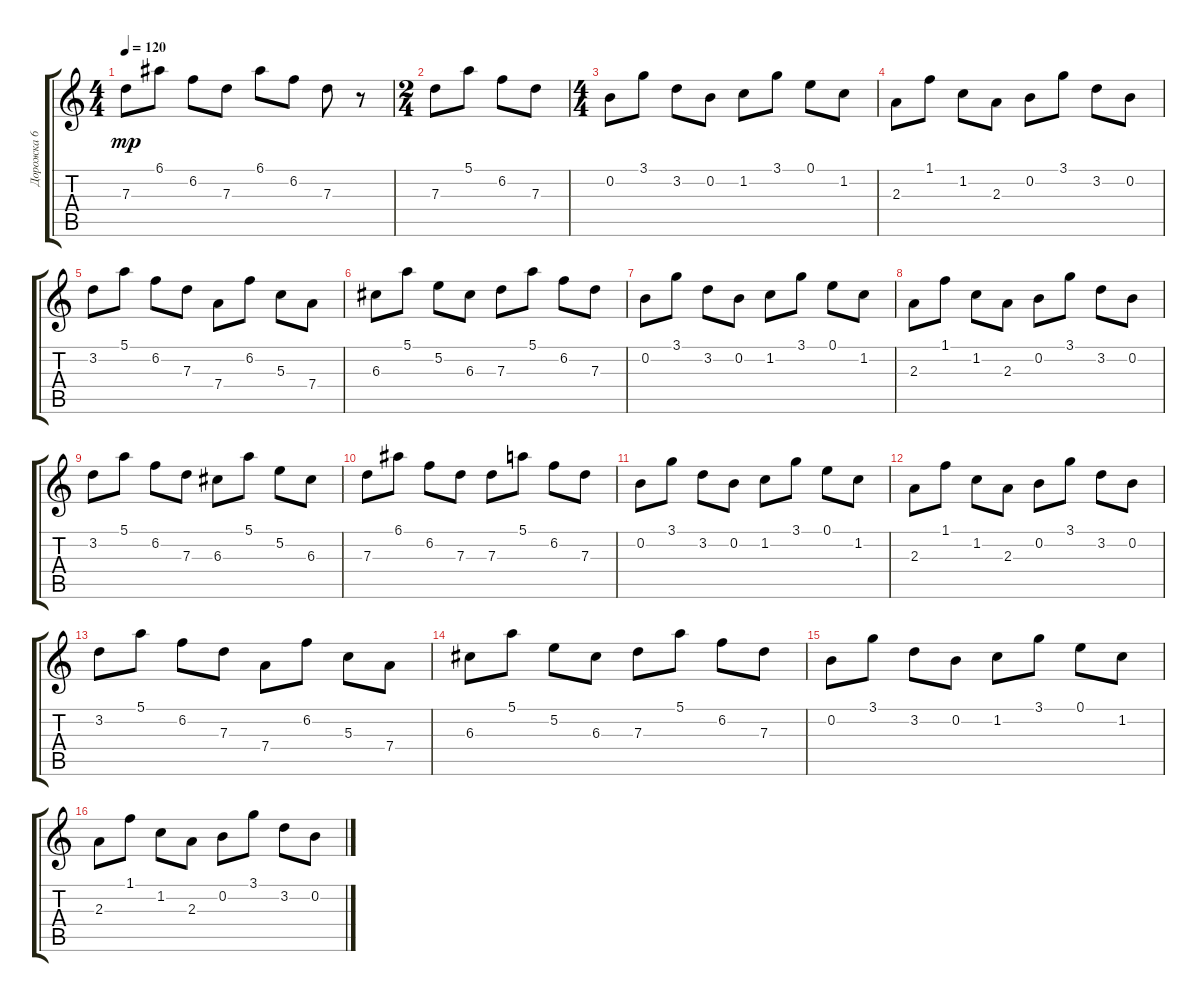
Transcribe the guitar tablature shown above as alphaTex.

\track ("Дорожка 6" "Дорожка 6") {instrument electricguitarclean}
\staff {score tabs}
\tuning (E4 B3 G3 D3 A2 E2) {hide}
\ts (4 4)
\tempo 120
\clef g2
\ks c
7.3.8{dy mp} 6.1.8 6.2.8 7.3.8 6.1.8 6.2.8 7.3.8 r.8 |
\ts (2 4)
7.3.8 5.1.8 6.2.8 7.3.8 |
\ts (4 4)
0.2.8 3.1.8 3.2.8 0.2.8 1.2.8 3.1.8 0.1.8 1.2.8 |
2.3.8 1.1.8 1.2.8 2.3.8 0.2.8 3.1.8 3.2.8 0.2.8 |
3.2.8 5.1.8 6.2.8 7.3.8 7.4.8 6.2.8 5.3.8 7.4.8 |
6.3.8 5.1.8 5.2.8 6.3.8 7.3.8 5.1.8 6.2.8 7.3.8 |
0.2.8 3.1.8 3.2.8 0.2.8 1.2.8 3.1.8 0.1.8 1.2.8 |
2.3.8 1.1.8 1.2.8 2.3.8 0.2.8 3.1.8 3.2.8 0.2.8 |
3.2.8 5.1.8 6.2.8 7.3.8 6.3.8 5.1.8 5.2.8 6.3.8 |
7.3.8 6.1.8 6.2.8 7.3.8 7.3.8 5.1.8 6.2.8 7.3.8 |
0.2.8 3.1.8 3.2.8 0.2.8 1.2.8 3.1.8 0.1.8 1.2.8 |
2.3.8 1.1.8 1.2.8 2.3.8 0.2.8 3.1.8 3.2.8 0.2.8 |
3.2.8 5.1.8 6.2.8 7.3.8 7.4.8 6.2.8 5.3.8 7.4.8 |
6.3.8 5.1.8 5.2.8 6.3.8 7.3.8 5.1.8 6.2.8 7.3.8 |
0.2.8 3.1.8 3.2.8 0.2.8 1.2.8 3.1.8 0.1.8 1.2.8 |
2.3.8 1.1.8 1.2.8 2.3.8 0.2.8 3.1.8 3.2.8 0.2.8
